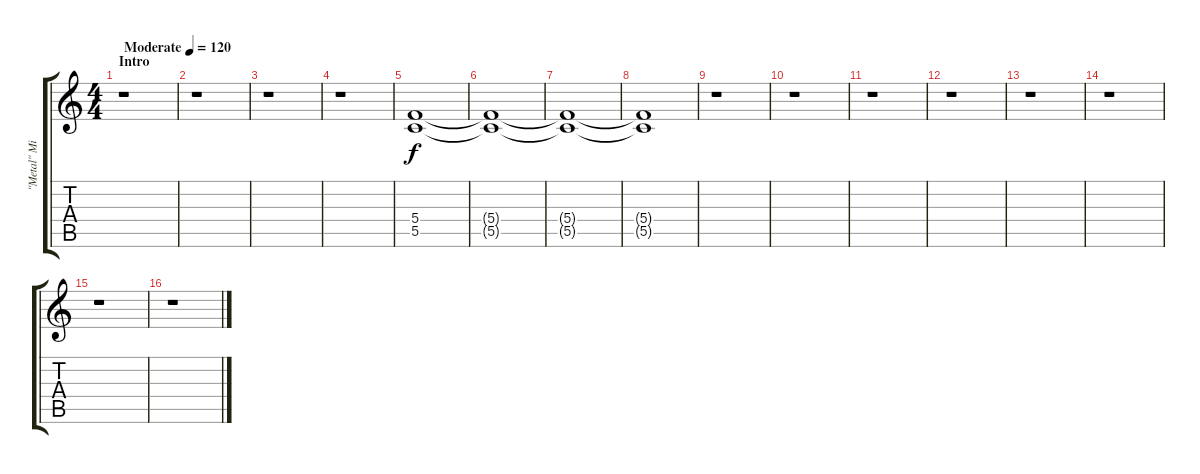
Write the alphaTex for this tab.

\track ("\"Metal\" Mike Chlasciak - Guitar" "\"Metal\" Mi") {instrument distortionguitar}
\staff {score tabs}
\tuning (D4 A3 F3 C3 G2 D2) {hide}
\ts (4 4)
\section ("" "Intro")
\tempo (120 "Moderate")
\clef g2
\ks c
r.1{dy f instrument distortionguitar} |
r.1 |
r.1 |
r.1 |
(5.4 5.5).1 |
(5.4{t} 5.5{t}).1{volume 2} |
(5.4{t} 5.5{t}).1 |
(5.4{t} 5.5{t}).1 |
r.1{volume 12} |
r.1 |
r.1 |
r.1 |
r.1 |
r.1 |
r.1 |
r.1
